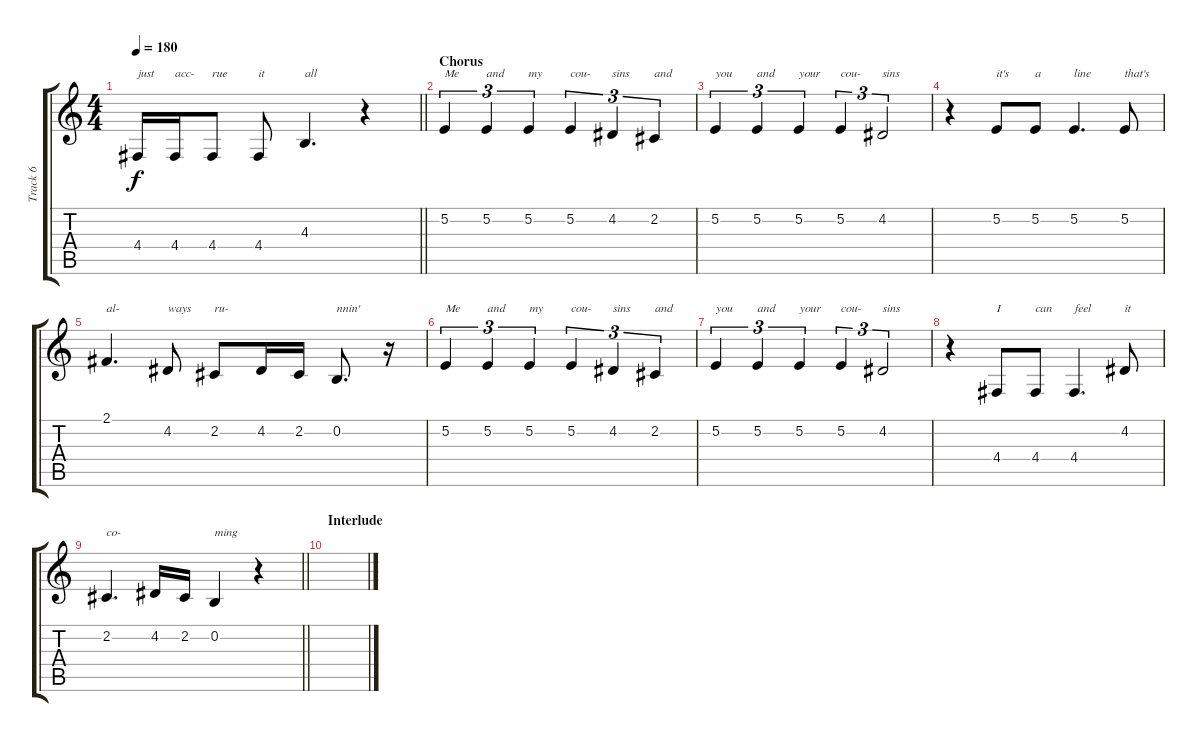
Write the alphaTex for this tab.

\track ("Track 6" "Track 6") {instrument lead6voice}
\staff {score tabs}
\tuning (E4 B3 G3 D3 A2 E2) {hide}
\ts (4 4)
\tempo 180
\clef g2
\barLineRight lightlight
\ks c
4.4.16{txt "just" dy f} 4.4.16{txt "acc-"} 4.4.8{txt "rue"} 4.4.8{txt "it"} 4.3.4{d txt "all"} r.4 |
\section ("" "Chorus")
5.2.4{tu (3 2) txt "Me"} 5.2.4{tu (3 2) txt "and"} 5.2.4{tu (3 2) txt "my"} 5.2.4{tu (3 2) txt "cou-"} 4.2.4{tu (3 2) txt "sins"} 2.2.4{tu (3 2) txt "and"} |
5.2.4{tu (3 2) txt "you"} 5.2.4{tu (3 2) txt "and"} 5.2.4{tu (3 2) txt "your"} 5.2.4{tu (3 2) txt "cou-"} 4.2.2{tu (3 2) txt "sins"} |
r.4 5.2.8{txt "it's"} 5.2.8{txt "a"} 5.2.4{d txt "line"} 5.2.8{txt "that's"} |
2.1.4{d txt "al-"} 4.2.8{txt "ways"} 2.2.8{txt "ru-"} 4.2.16 2.2.16 0.2.8{d txt "nnin'"} r.16 |
5.2.4{tu (3 2) txt "Me"} 5.2.4{tu (3 2) txt "and"} 5.2.4{tu (3 2) txt "my"} 5.2.4{tu (3 2) txt "cou-"} 4.2.4{tu (3 2) txt "sins"} 2.2.4{tu (3 2) txt "and"} |
5.2.4{tu (3 2) txt "you"} 5.2.4{tu (3 2) txt "and"} 5.2.4{tu (3 2) txt "your"} 5.2.4{tu (3 2) txt "cou-"} 4.2.2{tu (3 2) txt "sins"} |
r.4 4.4.8{txt "I"} 4.4.8{txt "can"} 4.4.4{d txt "feel"} 4.2.8{txt "it"} |
\barLineRight lightlight
2.2.4{d txt "co-"} 4.2.16 2.2.16 0.2.4{txt "ming"} r.4 |
\section ("" "Interlude")
